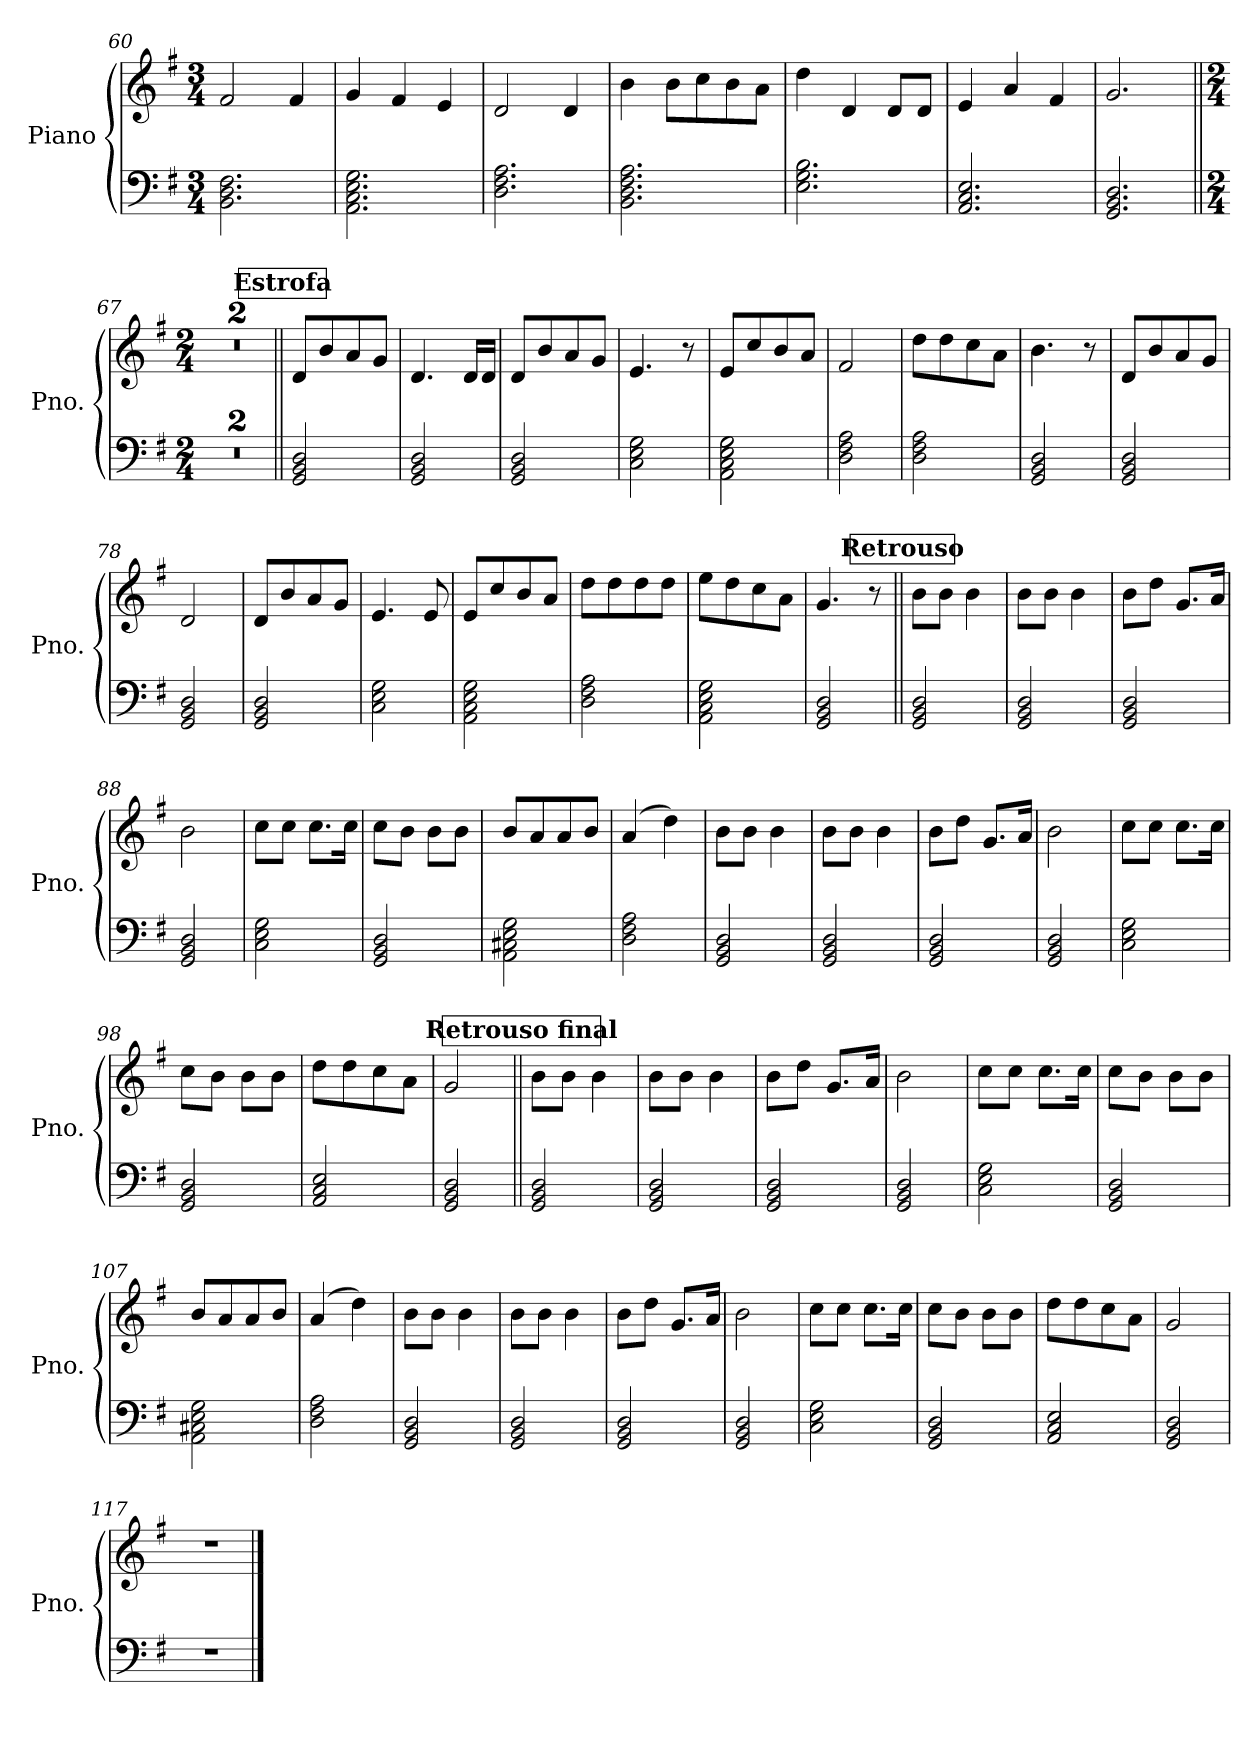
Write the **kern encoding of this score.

**kern	**kern
*part1	*part1
*staff2	*staff1
*I"Piano	*
*I'Pno.	*
*clefF4	*clefG2
*k[f#]	*k[f#]
*M3/4	*M3/4
=60	=60
2.BB\ 2.D\ 2.F#\	2f#/
.	4f#/
=61	=61
2.AA\ 2.C\ 2.E\ 2.G\	4g/
.	4f#/
.	4e/
=62	=62
2.D\ 2.F#\ 2.A\	2d/
.	4d/
=63	=63
2.BB\ 2.D\ 2.F#\ 2.A\	4b\
.	8b\L
.	8cc\
.	8b\
.	8a\J
=64	=64
2.E\ 2.G\ 2.B\	4dd\
.	4d/
.	8d/L
.	8d/J
=65	=65
2.AA/ 2.C/ 2.E/	4e/
.	4a/
.	4f#/
=66	=66
2.GG/ 2.BB/ 2.D/	2.g/
=67||	=67||
*M2/4	*M2/4
2r	2r
=68	=68
2r	2r
!!LO:REH:place=s1:a:B:fs=14:t=Estrofa
=69||	=69||
2GG/ 2BB/ 2D/	8d/L
.	8b/
.	8a/
.	8g/J
!!LO:LB:g=z
=70	=70
2GG/ 2BB/ 2D/	4.d/
.	16d/LL
.	16d/JJ
=71	=71
2GG/ 2BB/ 2D/	8d/L
.	8b/
.	8a/
.	8g/J
=72	=72
2C\ 2E\ 2G\	4.e/
.	8r
=73	=73
2AA\ 2C\ 2E\ 2G\	8e/L
.	8cc/
.	8b/
.	8a/J
=74	=74
2D\ 2F#\ 2A\	2f#/
=75	=75
2D\ 2F#\ 2A\	8dd\L
.	8dd\
.	8cc\
.	8a\J
=76	=76
2GG/ 2BB/ 2D/	4.b\
.	8r
=77	=77
2GG/ 2BB/ 2D/	8d/L
.	8b/
.	8a/
.	8g/J
=78	=78
2GG/ 2BB/ 2D/	2d/
=79	=79
2GG/ 2BB/ 2D/	8d/L
.	8b/
.	8a/
.	8g/J
=80	=80
2C\ 2E\ 2G\	4.e/
.	8e/
=81	=81
2AA\ 2C\ 2E\ 2G\	8e/L
.	8cc/
.	8b/
.	8a/J
!!LO:LB:g=z
=82	=82
2D\ 2F#\ 2A\	8dd\L
.	8dd\
.	8dd\
.	8dd\J
=83	=83
2AA\ 2C\ 2E\ 2G\	8ee\L
.	8dd\
.	8cc\
.	8a\J
=84	=84
2GG/ 2BB/ 2D/	4.g/
.	8r
!!LO:REH:place=s1:a:B:fs=14:t=Retrouso
=85||	=85||
2GG/ 2BB/ 2D/	8b\L
.	8b\J
.	4b\
=86	=86
2GG/ 2BB/ 2D/	8b\L
.	8b\J
.	4b\
=87	=87
2GG/ 2BB/ 2D/	8b\L
.	8dd\J
.	8.g/L
.	16a/Jk
=88	=88
2GG/ 2BB/ 2D/	2b\
=89	=89
2C\ 2E\ 2G\	8cc\L
.	8cc\J
.	8.cc\L
.	16cc\Jk
=90	=90
2GG/ 2BB/ 2D/	8cc\L
.	8b\J
.	8b\L
.	8b\J
=91	=91
2AA\ 2C#X\ 2E\ 2G\	8b/L
.	8a/
.	8a/
.	8b/J
=92	=92
2D\ 2F#\ 2A\	(>4a/
.	4dd\)
!!LO:LB:g=z
=93	=93
2GG/ 2BB/ 2D/	8b\L
.	8b\J
.	4b\
=94	=94
2GG/ 2BB/ 2D/	8b\L
.	8b\J
.	4b\
=95	=95
2GG/ 2BB/ 2D/	8b\L
.	8dd\J
.	8.g/L
.	16a/Jk
=96	=96
2GG/ 2BB/ 2D/	2b\
=97	=97
2C\ 2E\ 2G\	8cc\L
.	8cc\J
.	8.cc\L
.	16cc\Jk
=98	=98
2GG/ 2BB/ 2D/	8cc\L
.	8b\J
.	8b\L
.	8b\J
=99	=99
2AA/ 2C/ 2E/	8dd\L
.	8dd\
.	8cc\
.	8a\J
=100	=100
2GG/ 2BB/ 2D/	2g/
!!LO:REH:place=s1:a:B:fs=14:t=Retrouso final
=101||	=101||
2GG/ 2BB/ 2D/	8b\L
.	8b\J
.	4b\
=102	=102
2GG/ 2BB/ 2D/	8b\L
.	8b\J
.	4b\
=103	=103
2GG/ 2BB/ 2D/	8b\L
.	8dd\J
.	8.g/L
.	16a/Jk
=104	=104
2GG/ 2BB/ 2D/	2b\
!!LO:LB:g=z
=105	=105
2C\ 2E\ 2G\	8cc\L
.	8cc\J
.	8.cc\L
.	16cc\Jk
=106	=106
2GG/ 2BB/ 2D/	8cc\L
.	8b\J
.	8b\L
.	8b\J
=107	=107
2AA\ 2C#X\ 2E\ 2G\	8b/L
.	8a/
.	8a/
.	8b/J
=108	=108
2D\ 2F#\ 2A\	(>4a/
.	4dd\)
=109	=109
2GG/ 2BB/ 2D/	8b\L
.	8b\J
.	4b\
=110	=110
2GG/ 2BB/ 2D/	8b\L
.	8b\J
.	4b\
=111	=111
2GG/ 2BB/ 2D/	8b\L
.	8dd\J
.	8.g/L
.	16a/Jk
=112	=112
2GG/ 2BB/ 2D/	2b\
=113	=113
2C\ 2E\ 2G\	8cc\L
.	8cc\J
.	8.cc\L
.	16cc\Jk
=114	=114
2GG/ 2BB/ 2D/	8cc\L
.	8b\J
.	8b\L
.	8b\J
=115	=115
2AA/ 2C/ 2E/	8dd\L
.	8dd\
.	8cc\
.	8a\J
!!LO:LB:g=z
=116	=116
2GG/ 2BB/ 2D/	2g/
=117	=117
2r	2r
==	==
*-	*-
